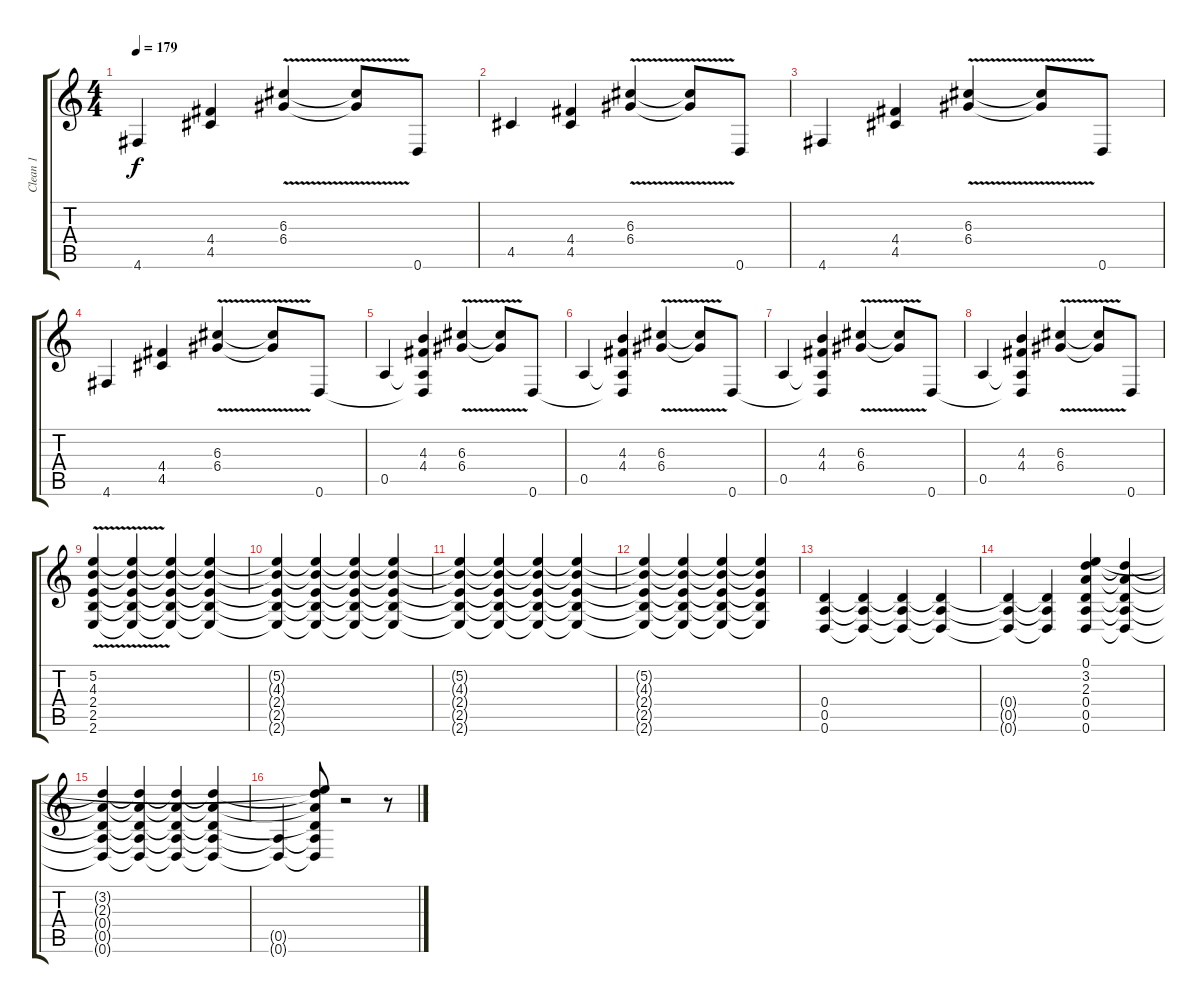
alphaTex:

\track ("Clean 1" "Clean 1") {instrument electricguitarjazz}
\staff {score tabs}
\tuning (E4 B3 G3 D3 A2 D2) {hide}
\ts (4 4)
\tempo 179
\clef g2
\ks c
4.6.4{dy f instrument acousticguitarsteel} (4.4 4.5).4 (6.3{v} 6.4{v}).4 (6.3{t} 6.4{t}).8 0.6.8 |
4.5.4 (4.4 4.5).4 (6.3{v} 6.4{v}).4 (6.3{t} 6.4{t}).8 0.6.8 |
4.6.4 (4.4 4.5).4 (6.3{v} 6.4{v}).4 (6.3{t} 6.4{t}).8 0.6.8 |
4.6.4 (4.4 4.5).4 (6.3{v} 6.4{v}).4 (6.3{t} 6.4{t}).8 0.6.8 |
0.5.4 (4.3 4.4 0.5{t} 0.6{t}).4 (6.3{v} 6.4{v}).4 (6.3{t} 6.4{t}).8 0.6.8 |
0.5.4 (4.3 4.4 0.5{t} 0.6{t}).4 (6.3{v} 6.4{v}).4 (6.3{t} 6.4{t}).8 0.6.8 |
0.5.4 (4.3 4.4 0.5{t} 0.6{t}).4 (6.3{v} 6.4{v}).4 (6.3{t} 6.4{t}).8 0.6.8 |
0.5.4 (4.3 4.4 0.5{t} 0.6{t}).4 (6.3{v} 6.4{v}).4 (6.3{t} 6.4{t}).8 0.6.8 |
(5.2{v} 4.3{v} 2.4{v} 2.5{v} 2.6{v}).4{instrument distortionguitar} (5.2{t} 4.3{t} 2.4{t} 2.5{t} 2.6{t}).4 (5.2{t} 4.3{t} 2.4{t} 2.5{t} 2.6{t}).4 (5.2{t} 4.3{t} 2.4{t} 2.5{t} 2.6{t}).4 |
(5.2{t} 4.3{t} 2.4{t} 2.5{t} 2.6{t}).4 (5.2{t} 4.3{t} 2.4{t} 2.5{t} 2.6{t}).4 (5.2{t} 4.3{t} 2.4{t} 2.5{t} 2.6{t}).4 (5.2{t} 4.3{t} 2.4{t} 2.5{t} 2.6{t}).4 |
(5.2{t} 4.3{t} 2.4{t} 2.5{t} 2.6{t}).4 (5.2{t} 4.3{t} 2.4{t} 2.5{t} 2.6{t}).4 (5.2{t} 4.3{t} 2.4{t} 2.5{t} 2.6{t}).4 (5.2{t} 4.3{t} 2.4{t} 2.5{t} 2.6{t}).4 |
(5.2{t} 4.3{t} 2.4{t} 2.5{t} 2.6{t}).4 (5.2{t} 4.3{t} 2.4{t} 2.5{t} 2.6{t}).4 (5.2{t} 4.3{t} 2.4{t} 2.5{t} 2.6{t}).4 (5.2{t} 4.3{t} 2.4{t} 2.5{t} 2.6{t}).4 |
(0.4 0.5 0.6).4 (0.4{t} 0.5{t} 0.6{t}).4 (0.4{t} 0.5{t} 0.6{t}).4 (0.4{t} 0.5{t} 0.6{t}).4 |
(0.4{t} 0.5{t} 0.6{t}).4 (0.4{t} 0.5{t} 0.6{t}).4 (0.1 3.2 2.3 0.4 0.5 0.6).4 (3.2{t} 2.3{t} 0.4{t} 0.5{t} 0.6{t}).4 |
(3.2{t} 2.3{t} 0.4{t} 0.5{t} 0.6{t}).4 (3.2{t} 2.3{t} 0.4{t} 0.5{t} 0.6{t}).4 (3.2{t} 2.3{t} 0.4{t} 0.5{t} 0.6{t}).4 (3.2{t} 2.3{t} 0.4{t} 0.5{t} 0.6{t}).4 |
(0.5{t} 0.6{t}).4 (0.1{t} 3.2{t} 2.3{t} 0.4{t} 0.5{t} 0.6{t}).8 r.2 r.8
